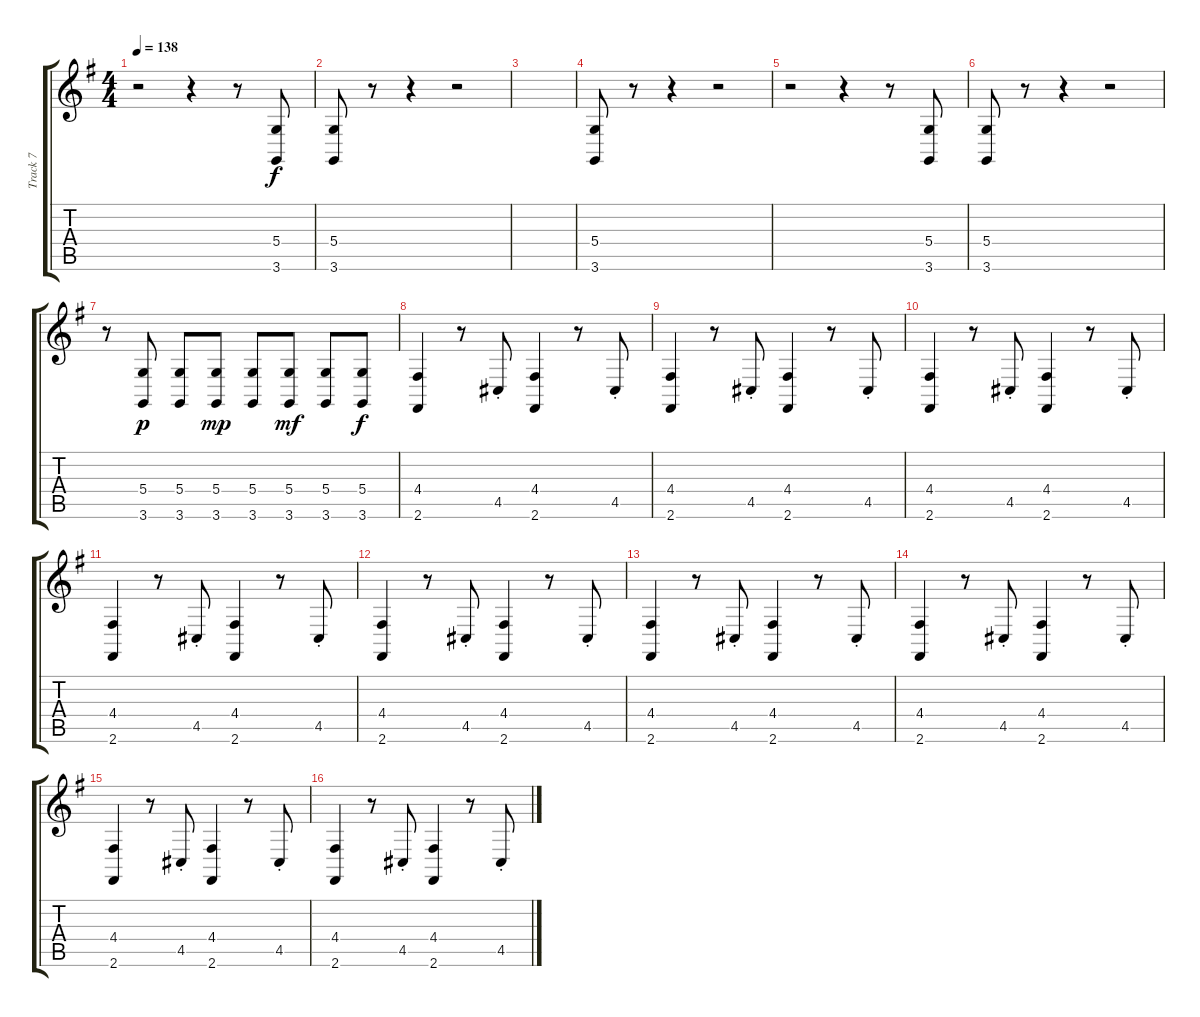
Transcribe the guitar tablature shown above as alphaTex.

\track ("Track 7" "Track 7") {instrument acousticgrandpiano}
\staff {score tabs}
\tuning (E4 B3 G3 D3 A2 E2) {hide}
\ts (4 4)
\tempo 138
\clef g2
\ks g
r.2{dy f} r.4 r.8 (5.4 3.6).8 |
(5.4 3.6).8 r.8 r.4 r.2 |
|
(5.4 3.6).8 r.8 r.4 r.2 |
r.2 r.4 r.8 (5.4 3.6).8 |
(5.4 3.6).8 r.8 r.4 r.2 |
r.8 (5.4 3.6).8{dy p} (5.4 3.6).8 (5.4 3.6).8{dy mp} (5.4 3.6).8 (5.4 3.6).8{dy mf} (5.4 3.6).8 (5.4 3.6).8{dy f} |
(4.4 2.6).4 r.8 4.5{st}.8 (4.4 2.6).4 r.8 4.5{st}.8 |
(4.4 2.6).4 r.8 4.5{st}.8 (4.4 2.6).4 r.8 4.5{st}.8 |
(4.4 2.6).4 r.8 4.5{st}.8 (4.4 2.6).4 r.8 4.5{st}.8 |
(4.4 2.6).4 r.8 4.5{st}.8 (4.4 2.6).4 r.8 4.5{st}.8 |
(4.4 2.6).4 r.8 4.5{st}.8 (4.4 2.6).4 r.8 4.5{st}.8 |
(4.4 2.6).4 r.8 4.5{st}.8 (4.4 2.6).4 r.8 4.5{st}.8 |
(4.4 2.6).4 r.8 4.5{st}.8 (4.4 2.6).4 r.8 4.5{st}.8 |
(4.4 2.6).4 r.8 4.5{st}.8 (4.4 2.6).4 r.8 4.5{st}.8 |
(4.4 2.6).4 r.8 4.5{st}.8 (4.4 2.6).4 r.8 4.5{st}.8
